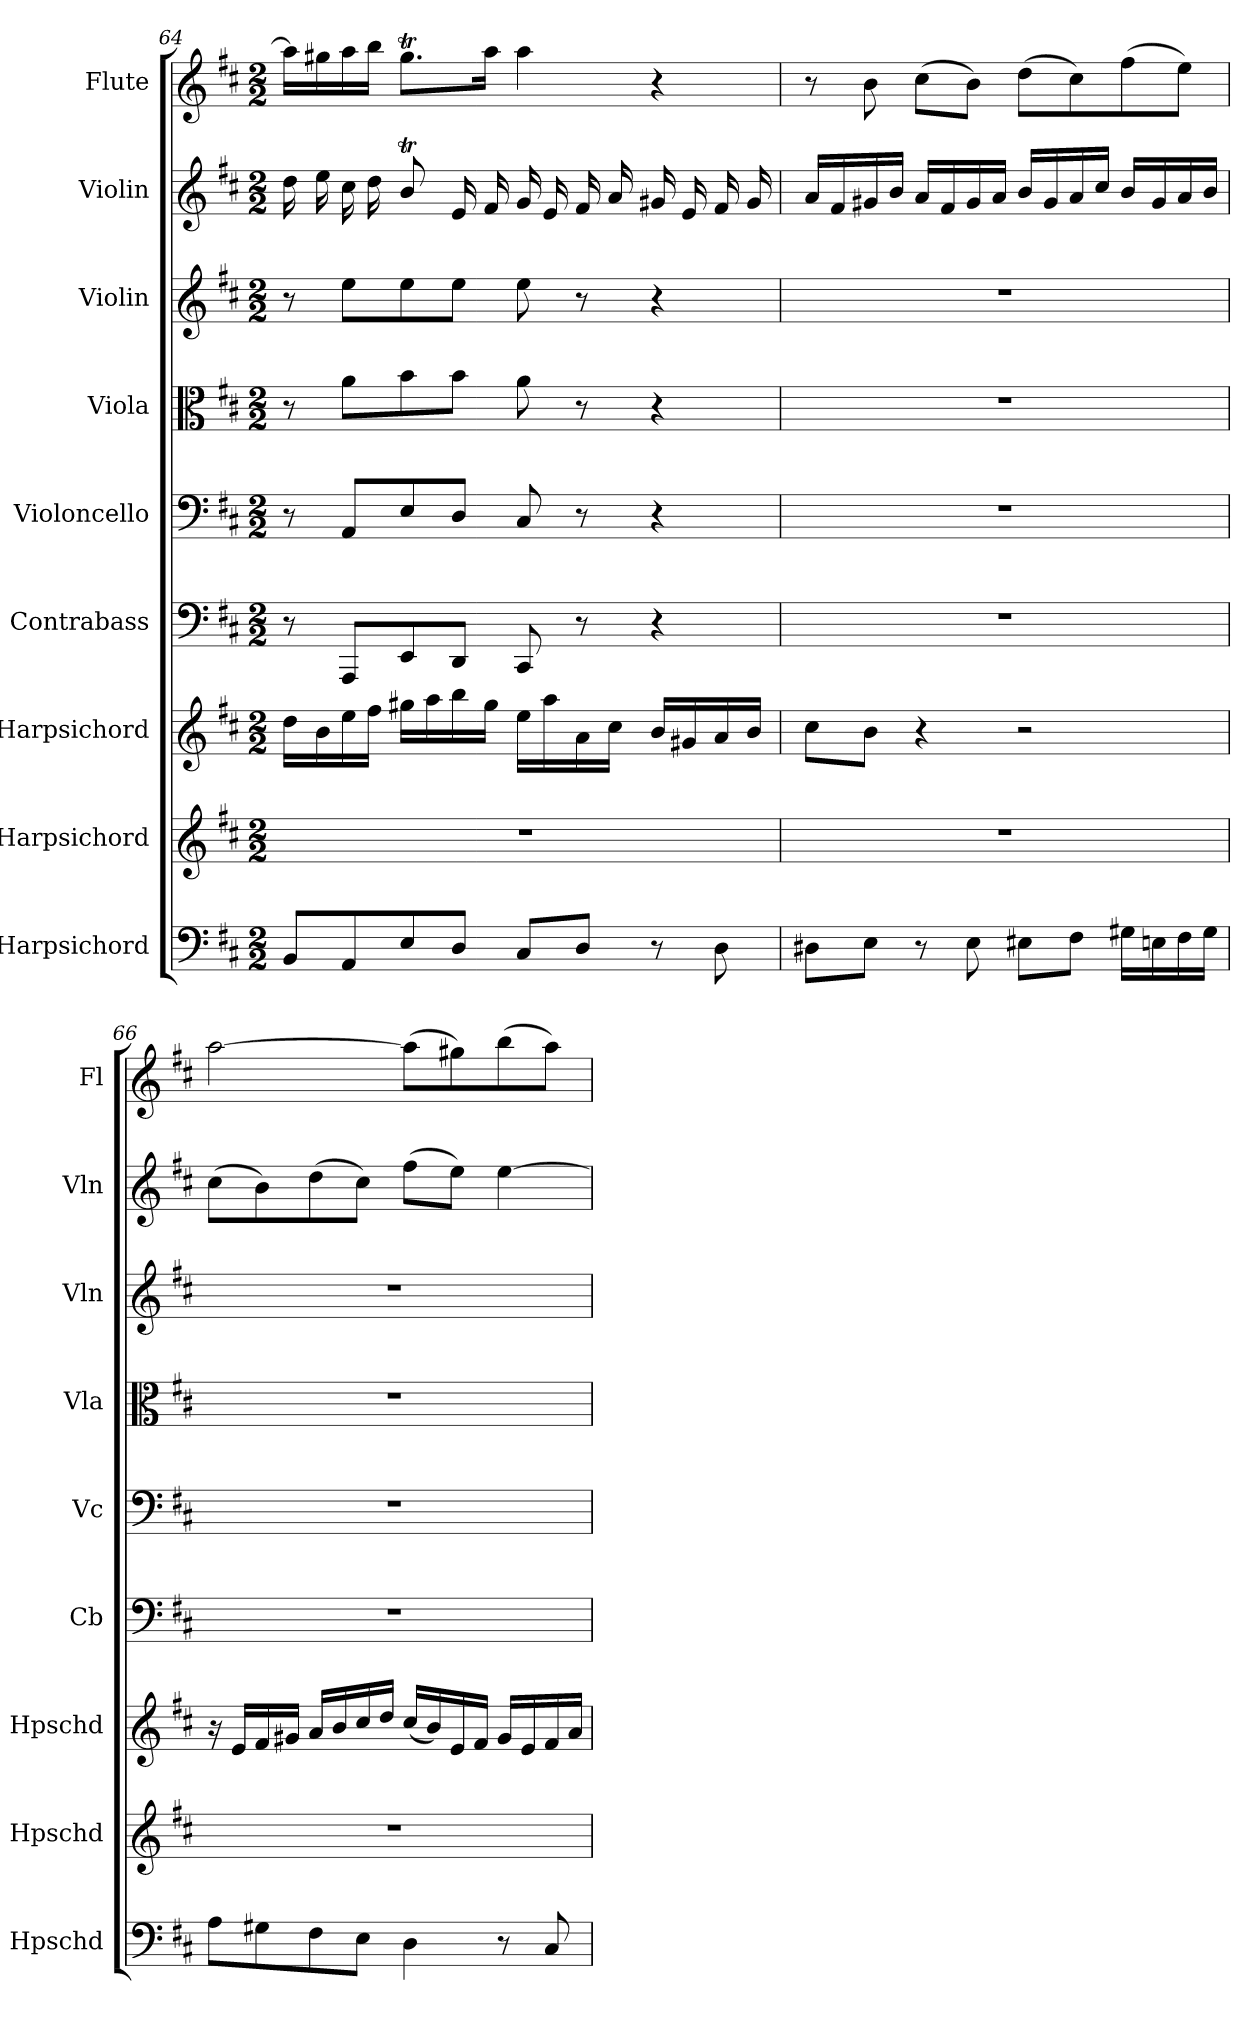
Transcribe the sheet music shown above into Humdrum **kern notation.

**kern	**kern	**kern	**kern	**kern	**kern	**kern	**kern	**kern
*part9	*part8	*part7	*part6	*part5	*part4	*part3	*part2	*part1
*staff9	*staff8	*staff7	*staff6	*staff5	*staff4	*staff3	*staff2	*staff1
*I"Harpsichord	*I"Harpsichord	*I"Harpsichord	*I"Contrabass	*I"Violoncello	*I"Viola	*I"Violin	*I"Violin	*I"Flute
*I'Hpschd	*I'Hpschd	*I'Hpschd	*I'Cb	*I'Vc	*I'Vla	*I'Vln	*I'Vln	*I'Fl
*clefF4	*clefG2	*clefG2	*clefF4	*clefF4	*clefC3	*clefG2	*clefG2	*clefG2
*k[f#c#]	*k[f#c#]	*k[f#c#]	*k[f#c#]	*k[f#c#]	*k[f#c#]	*k[f#c#]	*k[f#c#]	*k[f#c#]
*D:	*D:	*D:	*D:	*D:	*D:	*D:	*D:	*D:
*M2/2	*M2/2	*M2/2	*M2/2	*M2/2	*M2/2	*M2/2	*M2/2	*M2/2
=64	=64	=64	=64	=64	=64	=64	=64	=64
8BB/L	1r	16dd\LL	8r	8r	8r	8r	16dd\	16aa\LL]
.	.	16b\	.	.	.	.	16ee\	16gg#X\
8AA/	.	16ee\	8AAA/L	8AA/L	8a\L	8ee\L	16cc#\	16aa\
.	.	16ff#\JJ	.	.	.	.	16dd\	16bb\JJ
8E/	.	16gg#X\LL	8EE/	8E/	8b\	8ee\	8bT/	8.gg#t\L
.	.	16aa\	.	.	.	.	.	.
8D/J	.	16bb\	8DD/J	8D/J	8b\J	8ee\J	16e/	.
.	.	16gg#\JJ	.	.	.	.	16f#/	16aa\Jk
8C#/L	.	16ee\LL	8CC#/	8C#/	8a\	8ee\	16g/	4aa\
.	.	16aa\	.	.	.	.	16e/	.
8D/J	.	16a\	8r	8r	8r	8r	16f#/	.
.	.	16cc#\JJ	.	.	.	.	16a/	.
8r	.	16b/LL	4r	4r	4r	4r	16g#X/	4r
.	.	16g#X/	.	.	.	.	16e/	.
8D\	.	16a/	.	.	.	.	16f#/	.
.	.	16b/JJ	.	.	.	.	16g#/	.
=65	=65	=65	=65	=65	=65	=65	=65	=65
8D#X\L	1r	8cc#\L	1r	1r	1r	1r	16a/LL	8r
.	.	.	.	.	.	.	16f#/	.
8E\J	.	8b\J	.	.	.	.	16g#X/	8b\
.	.	.	.	.	.	.	16b/JJ	.
8r	.	4r	.	.	.	.	16a/LL	(8cc#\L
.	.	.	.	.	.	.	16f#/	.
8E\	.	.	.	.	.	.	16g#/	8b\J)
.	.	.	.	.	.	.	16a/JJ	.
8E#X\L	.	2r	.	.	.	.	16b/LL	(8dd\L
.	.	.	.	.	.	.	16g#/	.
8F#\J	.	.	.	.	.	.	16a/	8cc#\)
.	.	.	.	.	.	.	16cc#/JJ	.
16G#X\LL	.	.	.	.	.	.	16b/LL	(8ff#\
16En\	.	.	.	.	.	.	16g#/	.
16F#\	.	.	.	.	.	.	16a/	8ee\J)
16G#\JJ	.	.	.	.	.	.	16b/JJ	.
=66	=66	=66	=66	=66	=66	=66	=66	=66
8A\L	1r	16r	1r	1r	1r	1r	(8cc#\L	[2aa\
.	.	16e/LL	.	.	.	.	.	.
8G#X\	.	16f#/	.	.	.	.	8b\)	.
.	.	16g#X/JJ	.	.	.	.	.	.
8F#\	.	16a/LL	.	.	.	.	(8dd\	.
.	.	16b/	.	.	.	.	.	.
8E\J	.	16cc#/	.	.	.	.	8cc#\J)	.
.	.	16dd/JJ	.	.	.	.	.	.
4D\	.	(16cc#/LL	.	.	.	.	(8ff#\L	(8aa\L]
.	.	16b/)	.	.	.	.	.	.
.	.	16e/	.	.	.	.	8ee\J)	8gg#X\)
.	.	16f#/JJ	.	.	.	.	.	.
8r	.	16g#/LL	.	.	.	.	[4ee\	(8bb\
.	.	16e/	.	.	.	.	.	.
8C#/	.	16f#/	.	.	.	.	.	8aa\J)
.	.	16a/JJ	.	.	.	.	.	.
=	=	=	=	=	=	=	=	=
*-	*-	*-	*-	*-	*-	*-	*-	*-
